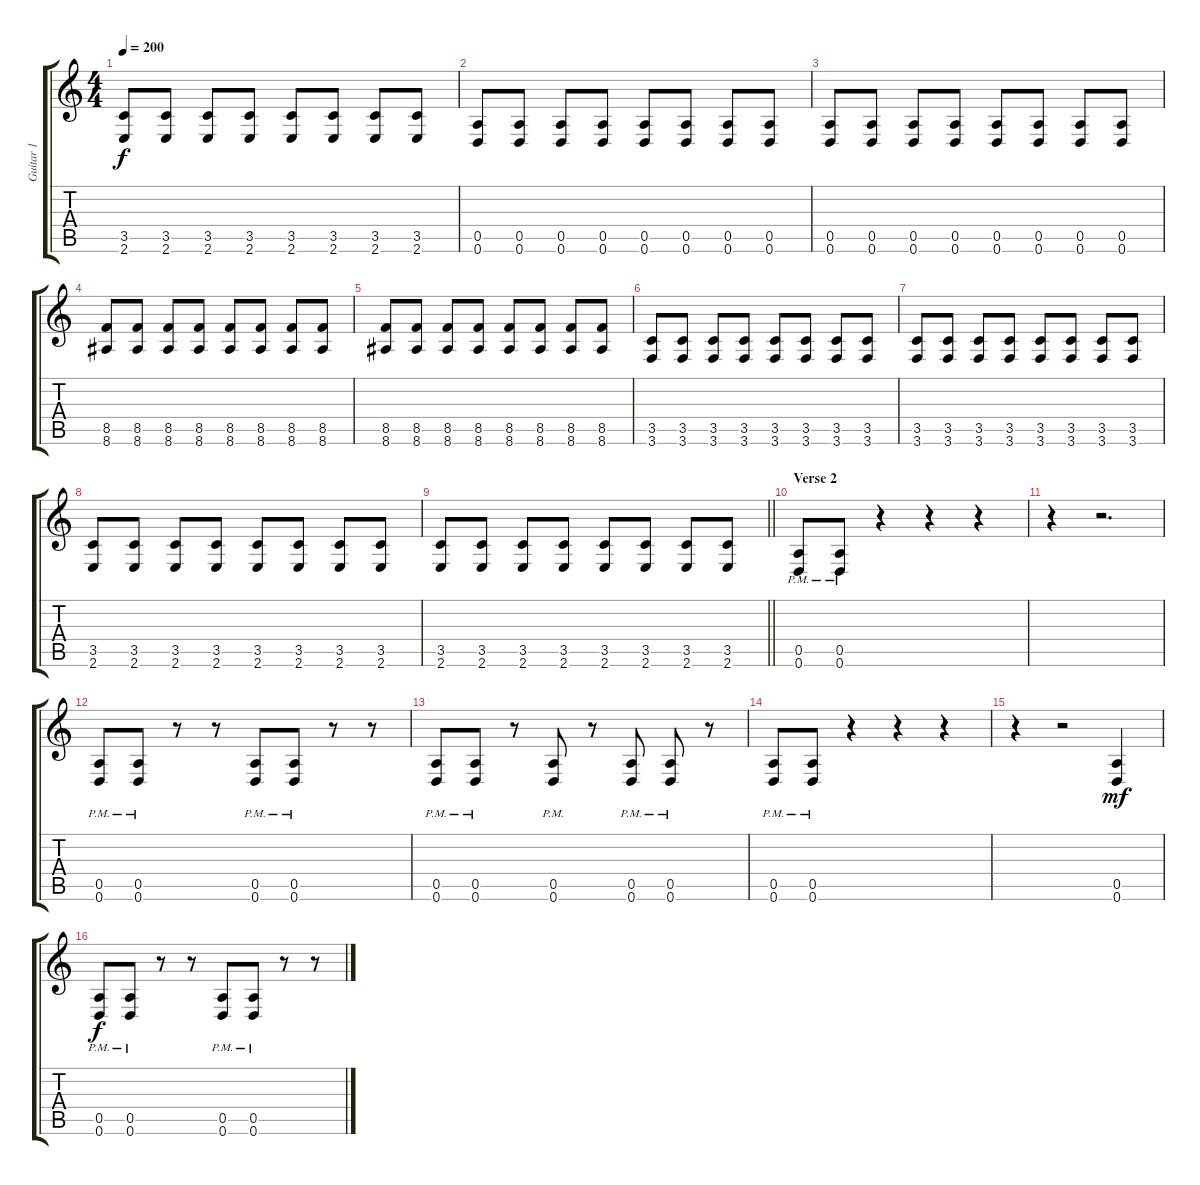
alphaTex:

\track ("Guitar 1" "Guitar 1") {instrument distortionguitar}
\staff {score tabs}
\tuning (E4 B3 G3 D3 A2 D2) {hide}
\ts (4 4)
\tempo 200
\clef g2
\ks c
(3.5 2.6).8{dy f} (3.5 2.6).8 (3.5 2.6).8 (3.5 2.6).8 (3.5 2.6).8 (3.5 2.6).8 (3.5 2.6).8 (3.5 2.6).8 |
(0.5 0.6).8 (0.5 0.6).8 (0.5 0.6).8 (0.5 0.6).8 (0.5 0.6).8 (0.5 0.6).8 (0.5 0.6).8 (0.5 0.6).8 |
(0.5 0.6).8 (0.5 0.6).8 (0.5 0.6).8 (0.5 0.6).8 (0.5 0.6).8 (0.5 0.6).8 (0.5 0.6).8 (0.5 0.6).8 |
(8.5 8.6).8 (8.5 8.6).8 (8.5 8.6).8 (8.5 8.6).8 (8.5 8.6).8 (8.5 8.6).8 (8.5 8.6).8 (8.5 8.6).8 |
(8.5 8.6).8 (8.5 8.6).8 (8.5 8.6).8 (8.5 8.6).8 (8.5 8.6).8 (8.5 8.6).8 (8.5 8.6).8 (8.5 8.6).8 |
(3.5 3.6).8 (3.5 3.6).8 (3.5 3.6).8 (3.5 3.6).8 (3.5 3.6).8 (3.5 3.6).8 (3.5 3.6).8 (3.5 3.6).8 |
(3.5 3.6).8 (3.5 3.6).8 (3.5 3.6).8 (3.5 3.6).8 (3.5 3.6).8 (3.5 3.6).8 (3.5 3.6).8 (3.5 3.6).8 |
(3.5 2.6).8 (3.5 2.6).8 (3.5 2.6).8 (3.5 2.6).8 (3.5 2.6).8 (3.5 2.6).8 (3.5 2.6).8 (3.5 2.6).8 |
\barLineRight lightlight
(3.5 2.6).8 (3.5 2.6).8 (3.5 2.6).8 (3.5 2.6).8 (3.5 2.6).8 (3.5 2.6).8 (3.5 2.6).8 (3.5 2.6).8 |
\section ("" "Verse 2")
(0.5{pm} 0.6{pm}).8 (0.5{pm} 0.6{pm}).8 r.4 r.4 r.4 |
r.4 r.2{d} |
(0.5{pm} 0.6{pm}).8 (0.5{pm} 0.6{pm}).8 r.8 r.8 (0.5{pm} 0.6{pm}).8 (0.5{pm} 0.6{pm}).8 r.8 r.8 |
(0.5{pm} 0.6{pm}).8 (0.5{pm} 0.6{pm}).8 r.8 (0.5{pm} 0.6{pm}).8 r.8 (0.5{pm} 0.6{pm}).8 (0.5{pm} 0.6{pm}).8 r.8 |
(0.5{pm} 0.6{pm}).8 (0.5{pm} 0.6{pm}).8 r.4 r.4 r.4 |
r.4 r.2 (0.5 0.6).4{dy mf} |
(0.5{pm} 0.6{pm}).8{dy f} (0.5{pm} 0.6{pm}).8 r.8 r.8 (0.5{pm} 0.6{pm}).8 (0.5{pm} 0.6{pm}).8 r.8 r.8
